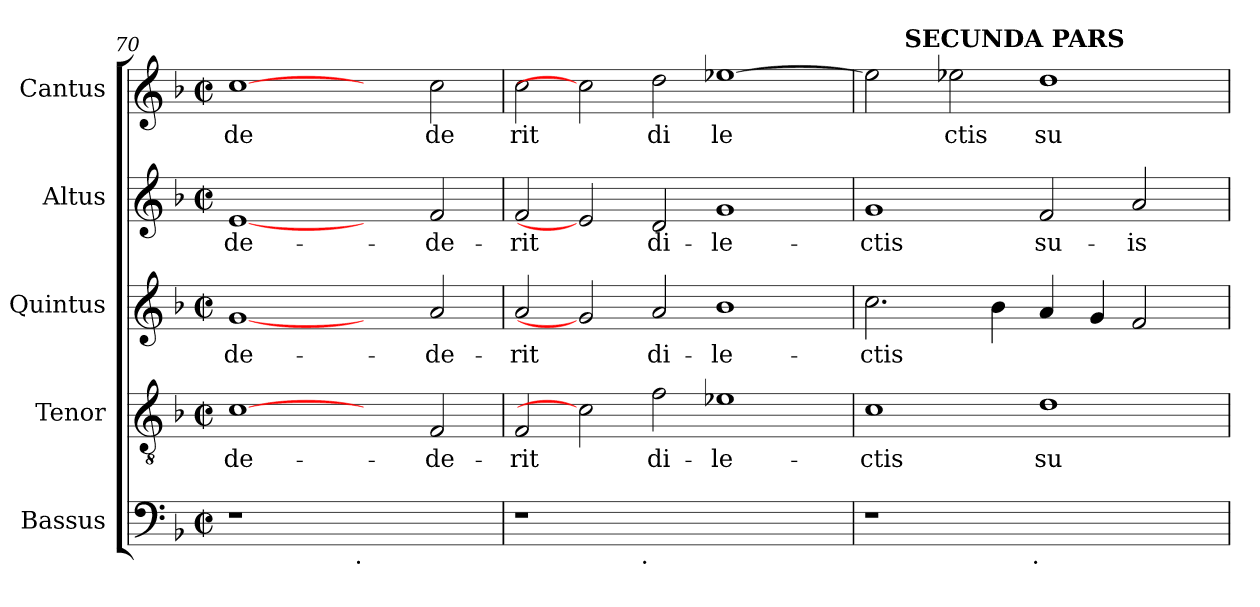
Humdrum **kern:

**kern	**kern	**text	**kern	**text	**kern	**text	**kern	**text
*part5	*part4	*part4	*part3	*part3	*part2	*part2	*part1	*part1
*staff5	*staff4	*staff4	*staff3	*staff3	*staff2	*staff2	*staff1	*staff1
*I"Bassus	*I"Tenor	*	*I"Quintus	*	*I"Altus	*	*I"Cantus	*
*clefF4	*clefGv2	*	*clefG2	*	*clefG2	*	*clefG2	*
*k[b-]	*k[b-]	*	*k[b-]	*	*k[b-]	*	*k[b-]	*
*F:	*F:	*	*F:	*	*F:	*	*F:	*
*M2/2	*M2/2	*	*M2/2	*	*M2/2	*	*M2/2	*
*met(c|)	*met(c|)	*	*met(c|)	*	*met(c|)	*	*met(c|)	*
=70	=70	=70	=70	=70	=70	=70	=70	=70
!	!	!LO:LY:b:cj	!	!LO:LY:b:cj	!	!LO:LY:b:cj	!	!LO:LY:b:cj
*^	*	*	*	*	*	*	*	*
1r	2ryy	[1c	de-	[1g	de-	[1e	de-	[1cc	de
.	4...ryy	.	.	.	.	.	.	.	.
!	!LO:TX:b:t=.	!	!	!	!	!	!	!	!
.	1ryy	.	.	.	.	.	.	.	.
1ryy	.	2ryy	.	2ryy	.	2ryy	.	2ryy	.
!	!	!	!LO:LY:b:cj	!	!LO:LY:b:cj	!	!LO:LY:b:cj	!	!LO:LY:b:cj
.	.	2F/	-de-	2a/	-de-	2f/	-de-	2cc\	de
.	32ryy	.	.	.	.	.	.	.	.
=71	=71	=71	=71	=71	=71	=71	=71	=71	=71
!	!	!	!LO:LY:b:cj	!	!LO:LY:b:cj	!	!LO:LY:b:cj	!	!LO:LY:b:cj
1r	2ryy	2F/	-rit	2a/	-rit	2f/	-rit	2cc\	rit
.	4...ryy	2c]	.	2g]	.	2e]	.	2cc]	.
!	!LO:TX:b:t=.	!	!	!	!	!	!	!	!
.	1ryy	.	.	.	.	.	.	.	.
!	!	!	!LO:LY:b:cj	!	!LO:LY:b:cj	!	!LO:LY:b:cj	!	!LO:LY:b:cj
1.ryy	.	2f\	di-	2a/	di-	2d/	di-	2dd\	di
!	!	!	!LO:LY:b:cj	!	!LO:LY:b:cj	!	!LO:LY:b:cj	!	!LO:LY:b:cj
.	.	1e-X	-le-	1b-	-le-	1g	-le-	[>1ee-X	le
.	2ryy	.	.	.	.	.	.	.	.
.	32ryy	.	.	.	.	.	.	.	.
=72	=72	=72	=72	=72	=72	=72	=72	=72	=72
!	!	!	!LO:LY:b:cj	!	!LO:LY:b:cj	!	!LO:LY:b:cj	!	!LO:LY:b:cj
*	*	*	*	*	*	*	*	*^	*
1r	2ryy	1c	-ctis	2.cc\	-ctis	1g	-ctis	2ee-\]	8..ryy	.
!	!	!	!	!	!	!	!	!	!LO:TX:a:B:t=SECUNDA PARS	!
.	.	.	.	.	.	.	.	.	1ryy	.
!	!	!	!	!	!	!	!	!	!	!LO:LY:b:cj
.	4ryy	.	.	.	.	.	.	2ee-X\	.	ctis
!	!	!	!	!	!LO:LY:b:cj	!	!	!	!	!
.	8...ryy	.	.	4b-\	.	.	.	.	.	.
!	!LO:TX:b:t=.	!	!	!	!	!	!	!	!	!
.	1ryy	.	.	.	.	.	.	.	.	.
!	!	!	!LO:LY:b:cj	!	!LO:LY:b:cj	!	!LO:LY:b:cj	!	!	!LO:LY:b:cj
1ryy	.	1d	su-	4a/	.	2f/	su-	1dd	.	su
.	.	.	.	.	.	.	.	.	2ryy	.
!	!	!	!	!	!LO:LY:b:cj	!	!	!	!	!
.	.	.	.	4g/	.	.	.	.	.	.
!	!	!	!	!	!LO:LY:b:cj	!	!LO:LY:b:cj	!	!	!
.	.	.	.	2f/	.	2a/	-is	.	.	.
.	.	.	.	.	.	.	.	.	4ryy	.
.	.	.	.	.	.	.	.	.	32ryy	.
.	64ryy	.	.	.	.	.	.	.	.	.
*v	*v	*	*	*	*	*	*	*v	*v	*
=	=	=	=	=	=	=	=	=
*-	*-	*-	*-	*-	*-	*-	*-	*-
